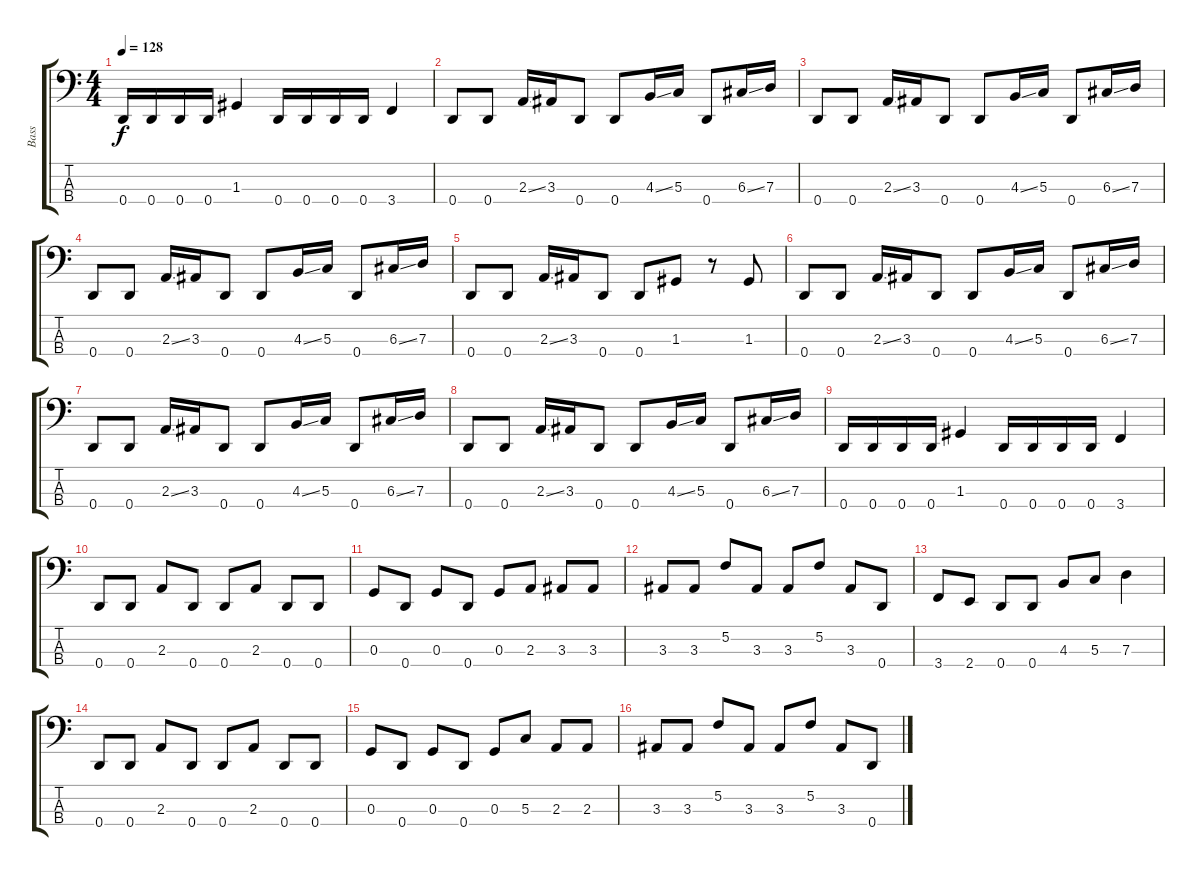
\track ("Bass" "Bass") {instrument electricbassfinger}
\staff {score tabs}
\tuning (F2 C2 G1 D1) {hide}
\ts (4 4)
\tempo 128
\clef f4
\ks c
0.4.16{dy f} 0.4.16 0.4.16 0.4.16 1.3.4 0.4.16 0.4.16 0.4.16 0.4.16 3.4.4 |
0.4.8 0.4.8 2.3{ss}.16 3.3.16 0.4.8 0.4.8 4.3{ss}.16 5.3.16 0.4.8 6.3{ss}.16 7.3.16 |
0.4.8 0.4.8 2.3{ss}.16 3.3.16 0.4.8 0.4.8 4.3{ss}.16 5.3.16 0.4.8 6.3{ss}.16 7.3.16 |
0.4.8 0.4.8 2.3{ss}.16 3.3.16 0.4.8 0.4.8 4.3{ss}.16 5.3.16 0.4.8 6.3{ss}.16 7.3.16 |
0.4.8 0.4.8 2.3{ss}.16 3.3.16 0.4.8 0.4.8 1.3.8 r.8 1.3.8 |
0.4.8 0.4.8 2.3{ss}.16 3.3.16 0.4.8 0.4.8 4.3{ss}.16 5.3.16 0.4.8 6.3{ss}.16 7.3.16 |
0.4.8 0.4.8 2.3{ss}.16 3.3.16 0.4.8 0.4.8 4.3{ss}.16 5.3.16 0.4.8 6.3{ss}.16 7.3.16 |
0.4.8 0.4.8 2.3{ss}.16 3.3.16 0.4.8 0.4.8 4.3{ss}.16 5.3.16 0.4.8 6.3{ss}.16 7.3.16 |
0.4.16 0.4.16 0.4.16 0.4.16 1.3.4 0.4.16 0.4.16 0.4.16 0.4.16 3.4.4 |
0.4.8 0.4.8 2.3.8 0.4.8 0.4.8 2.3.8 0.4.8 0.4.8 |
0.3.8 0.4.8 0.3.8 0.4.8 0.3.8 2.3.8 3.3.8 3.3.8 |
3.3.8 3.3.8 5.2.8 3.3.8 3.3.8 5.2.8 3.3.8 0.4.8 |
3.4.8 2.4.8 0.4.8 0.4.8 4.3.8 5.3.8 7.3.4 |
0.4.8 0.4.8 2.3.8 0.4.8 0.4.8 2.3.8 0.4.8 0.4.8 |
0.3.8 0.4.8 0.3.8 0.4.8 0.3.8 5.3.8 2.3.8 2.3.8 |
3.3.8 3.3.8 5.2.8 3.3.8 3.3.8 5.2.8 3.3.8 0.4.8
